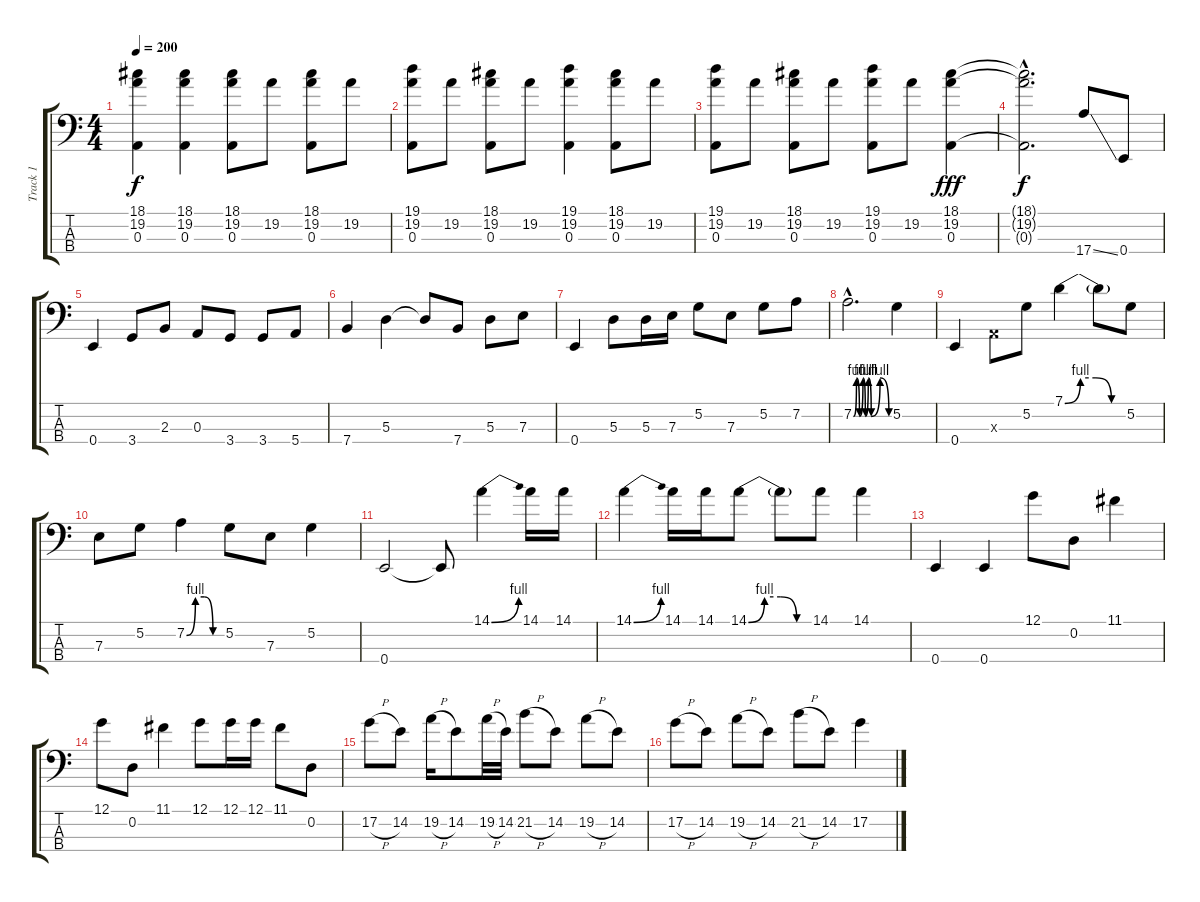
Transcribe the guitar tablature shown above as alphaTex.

\track ("Track 1" "Track 1") {instrument distortionguitar}
\staff {score tabs}
\tuning (G2 D2 A1 E1) {hide}
\ts (4 4)
\tempo 200
\clef f4
\ks c
(18.1 19.2 0.3).4{dy f} (18.1 19.2 0.3).4 (18.1 19.2 0.3).8 19.2.8 (18.1 19.2 0.3).8 19.2.8 |
(19.1 19.2 0.3).8 19.2.8 (18.1 19.2 0.3).8 19.2.8 (19.1 19.2 0.3).4 (18.1 19.2 0.3).8 19.2.8 |
(19.1 19.2 0.3).8 19.2.8 (18.1 19.2 0.3).8 19.2.8 (19.1 19.2 0.3).8 19.2.8 (18.1 19.2 0.3).4{dy fff} |
(18.1{hac t} 19.2{hac t} 0.3{hac t}).2{d dy f} 17.4{ss}.8 0.4.8 |
0.4.4 3.4.8 2.3.8 0.3.8 3.4.8 3.4.8 5.4.8 |
7.4.4 5.3.4 5.3{t}.8 7.4.8 5.3.8 7.3.8 |
0.4.4 5.3.8 5.3.16 7.3.16 5.2.8 7.3.8 5.2.8 7.2.8 |
7.2{be (custom 0 0 5 4 10 0 16 4 20 0 25 4 30 0 45 4 60 0) hac}.2{d} 5.2.4 |
0.4.4 0.3{x}.8 5.2.8 7.1{be (custom 0 0 15 4 30 4 45 0 60 0)}.4 7.1{t}.8 5.2.8 |
7.3.8 5.2.8 7.2{be (custom 0 0 15 4 30 4 45 0 60 0)}.4 5.2.8 7.3.8 5.2.4 |
0.4.2 0.4{t}.8 14.1{be (bend 0 0 60 4)}.4 14.1.16 14.1.16 |
14.1{be (bend 0 0 60 4)}.4 14.1.16 14.1.16 14.1{be (custom 0 0 15 4 30 4 45 0 60 0)}.8 14.1{t}.8 14.1.8 14.1.4 |
0.4.4 0.4.4 12.1.8 0.2.8 11.1.4 |
12.1.8 0.2.8 11.1.4 12.1.8 12.1.16 12.1.16 11.1.8 0.2.8 |
17.2{h}.8 14.2.8 19.2{h}.16 14.2.8 19.2{h}.32 14.2.32 21.2{h}.8 14.2.8 19.2{h}.8 14.2.8 |
17.2{h}.8 14.2.8 19.2{h}.8 14.2.8 21.2{h}.8 14.2.8 17.2.4
